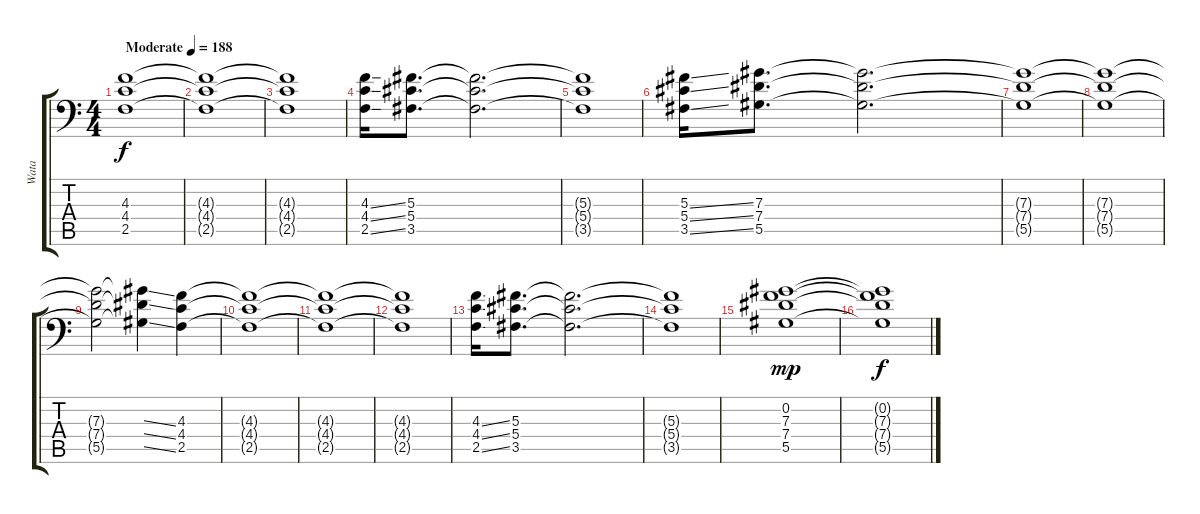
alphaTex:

\track ("Wata" "Wata") {instrument overdrivenguitar}
\staff {score tabs}
\tuning (Bb3 F3 Db3 Ab2 Eb2 Bb1) {hide}
\ts (4 4)
\tempo (188 "Moderate")
\tempo 60
\tempo (188 "Moderate")
\clef f4
\ks c
(4.3 4.4 2.5).1{dy f volume 5 instrument overdrivenguitar} |
(4.3{t} 4.4{t} 2.5{t}).1 |
(4.3{t} 4.4{t} 2.5{t}).1 |
(4.3{ss} 4.4{ss} 2.5{ss}).16 (5.3 5.4 3.5).8{d} (5.3{t} 5.4{t} 3.5{t}).2{d} |
(5.3{t} 5.4{t} 3.5{t}).1 |
(5.3{ss} 5.4{ss} 3.5{ss}).16 (7.3 7.4 5.5).8{d} (7.3{t} 7.4{t} 5.5{t}).2{d} |
(7.3{t} 7.4{t} 5.5{t}).1 |
(7.3{t} 7.4{t} 5.5{t}).1 |
(7.3{t} 7.4{t} 5.5{t}).2 (7.3{ss t} 7.4{ss t} 5.5{ss t}).4 (4.3 4.4 2.5).4 |
(4.3{t} 4.4{t} 2.5{t}).1 |
(4.3{t} 4.4{t} 2.5{t}).1 |
(4.3{t} 4.4{t} 2.5{t}).1 |
(4.3{ss} 4.4{ss} 2.5{ss}).16 (5.3 5.4 3.5).8{d} (5.3{t} 5.4{t} 3.5{t}).2{d} |
(5.3{t} 5.4{t} 3.5{t}).1 |
(0.2 7.3 7.4 5.5).1{dy mp} |
(0.2{t} 7.3{t} 7.4{t} 5.5{t}).1{dy f}
